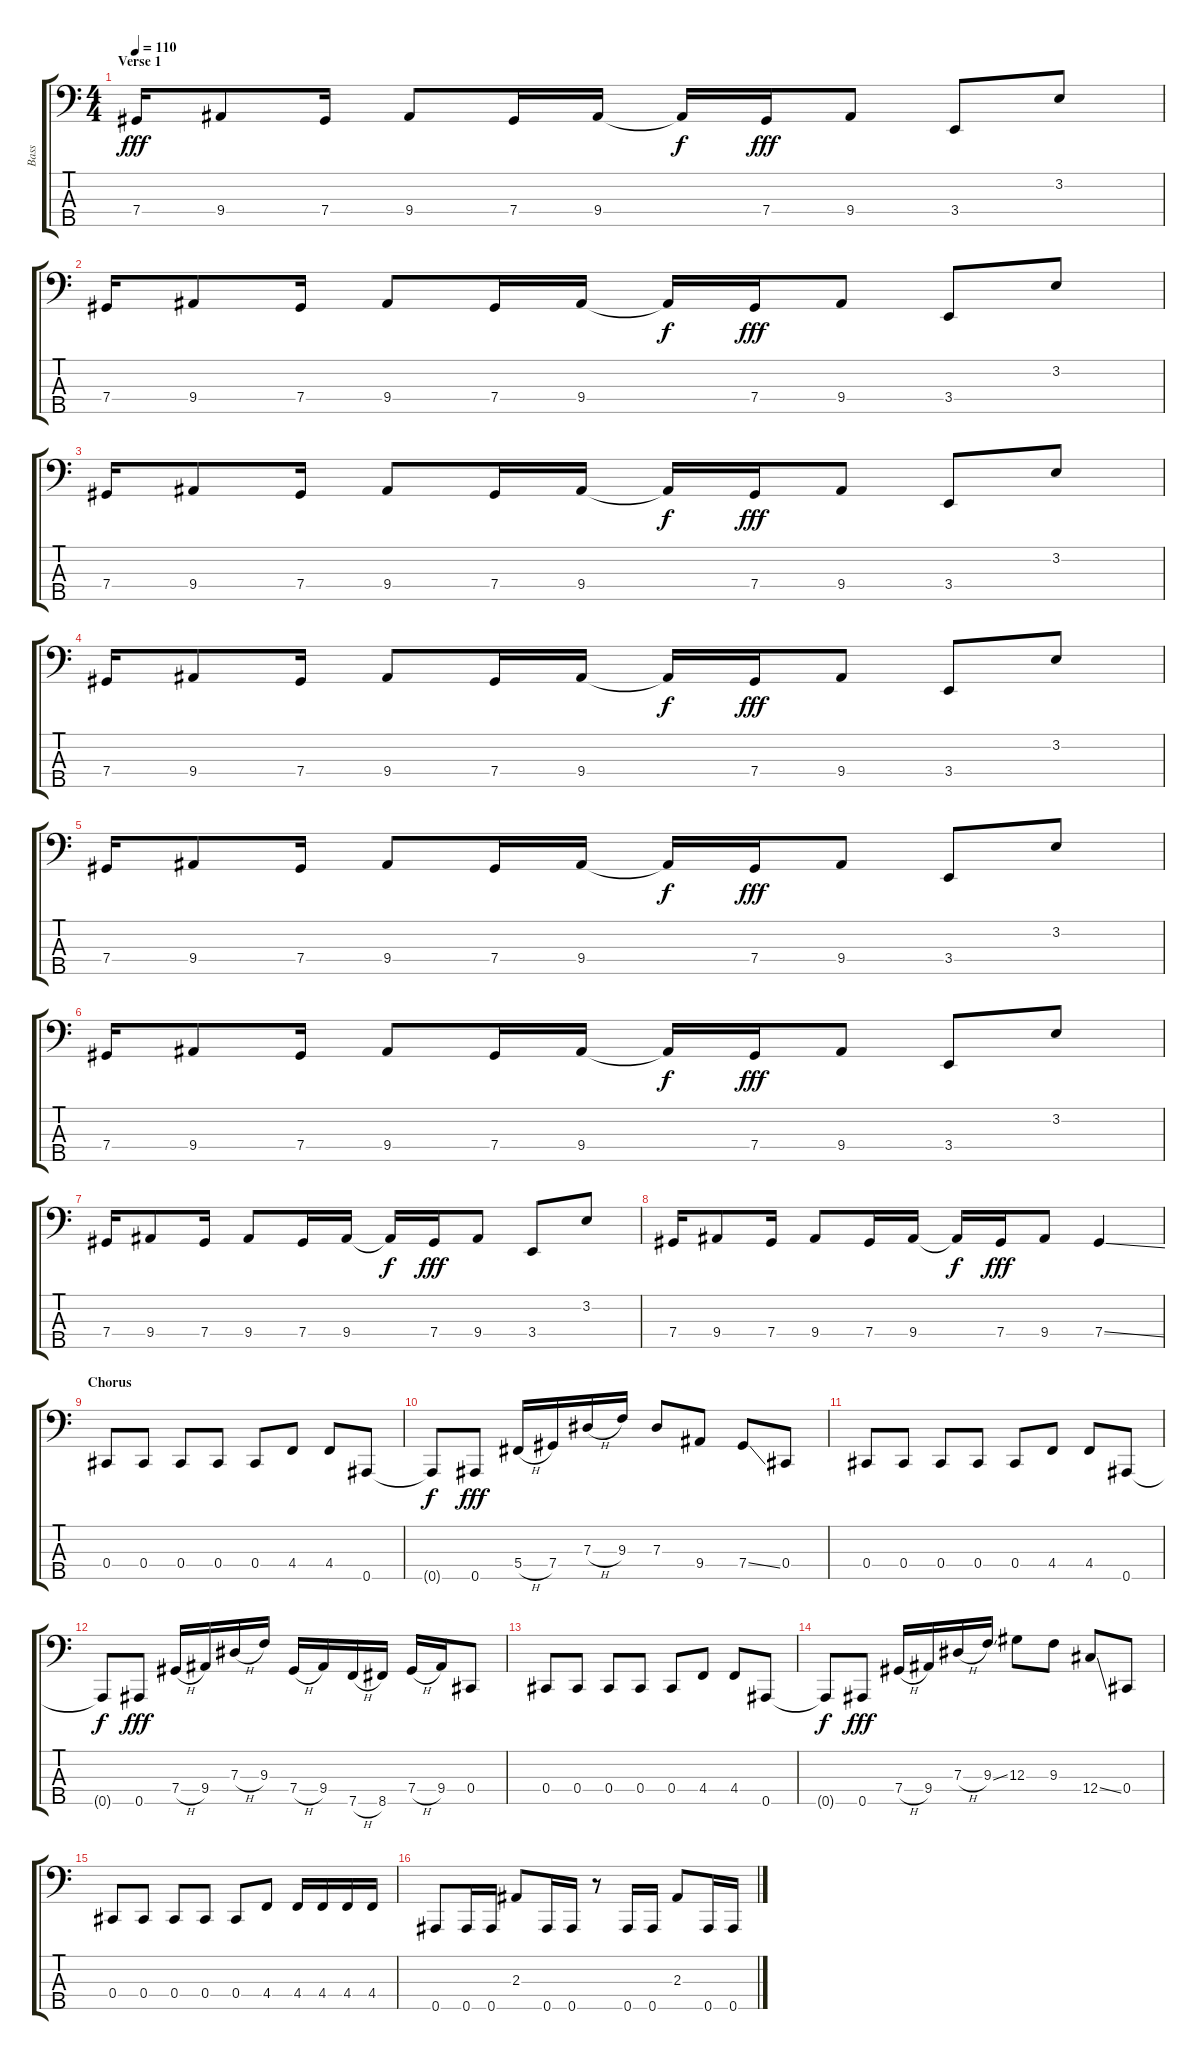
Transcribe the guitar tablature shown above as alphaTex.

\track ("Bass" "Bass") {instrument slapbass1}
\staff {score tabs}
\tuning (Gb2 Db2 Ab1 Db1 Bb0) {hide}
\ts (4 4)
\section ("" "Verse 1")
\tempo 110
\clef f4
\ks c
7.4.16{dy fff} 9.4.8 7.4.16 9.4.8 7.4.16 9.4.16 9.4{t}.16{dy f} 7.4.16{dy fff} 9.4.8 3.4.8 3.2.8 |
7.4.16 9.4.8 7.4.16 9.4.8 7.4.16 9.4.16 9.4{t}.16{dy f} 7.4.16{dy fff} 9.4.8 3.4.8 3.2.8 |
7.4.16 9.4.8 7.4.16 9.4.8 7.4.16 9.4.16 9.4{t}.16{dy f} 7.4.16{dy fff} 9.4.8 3.4.8 3.2.8 |
7.4.16 9.4.8 7.4.16 9.4.8 7.4.16 9.4.16 9.4{t}.16{dy f} 7.4.16{dy fff} 9.4.8 3.4.8 3.2.8 |
7.4.16 9.4.8 7.4.16 9.4.8 7.4.16 9.4.16 9.4{t}.16{dy f} 7.4.16{dy fff} 9.4.8 3.4.8 3.2.8 |
7.4.16 9.4.8 7.4.16 9.4.8 7.4.16 9.4.16 9.4{t}.16{dy f} 7.4.16{dy fff} 9.4.8 3.4.8 3.2.8 |
7.4.16 9.4.8 7.4.16 9.4.8 7.4.16 9.4.16 9.4{t}.16{dy f} 7.4.16{dy fff} 9.4.8 3.4.8 3.2.8 |
7.4.16 9.4.8 7.4.16 9.4.8 7.4.16 9.4.16 9.4{t}.16{dy f} 7.4.16{dy fff} 9.4.8 7.4{ss}.4 |
\section ("" "Chorus")
0.4.8 0.4.8 0.4.8 0.4.8 0.4.8 4.4.8 4.4.8 0.5.8 |
0.5{t}.8{dy f} 0.5.8{dy fff} 5.4{h}.16 7.4.16 7.3{h}.16 9.3.16 7.3.8 9.4.8 7.4{ss}.8 0.4.8 |
0.4.8 0.4.8 0.4.8 0.4.8 0.4.8 4.4.8 4.4.8 0.5.8 |
0.5{t}.8{dy f} 0.5.8{dy fff} 7.4{h}.16 9.4.16 7.3{h}.16 9.3.16 7.4{h}.16 9.4.16 7.5{h}.16 8.5.16 7.4{h}.16 9.4.16 0.4.8 |
0.4.8 0.4.8 0.4.8 0.4.8 0.4.8 4.4.8 4.4.8 0.5.8 |
0.5{t}.8{dy f} 0.5.8{dy fff} 7.4{h}.16 9.4.16 7.3{h}.16 9.3{ss}.16 12.3.8 9.3.8 12.4{ss}.8 0.4.8 |
0.4.8 0.4.8 0.4.8 0.4.8 0.4.8 4.4.8 4.4.16 4.4.16 4.4.16 4.4.16 |
0.5.8 0.5.16 0.5.16 2.3.8 0.5.16 0.5.16 r.8 0.5.16 0.5.16 2.3.8 0.5.16 0.5.16
